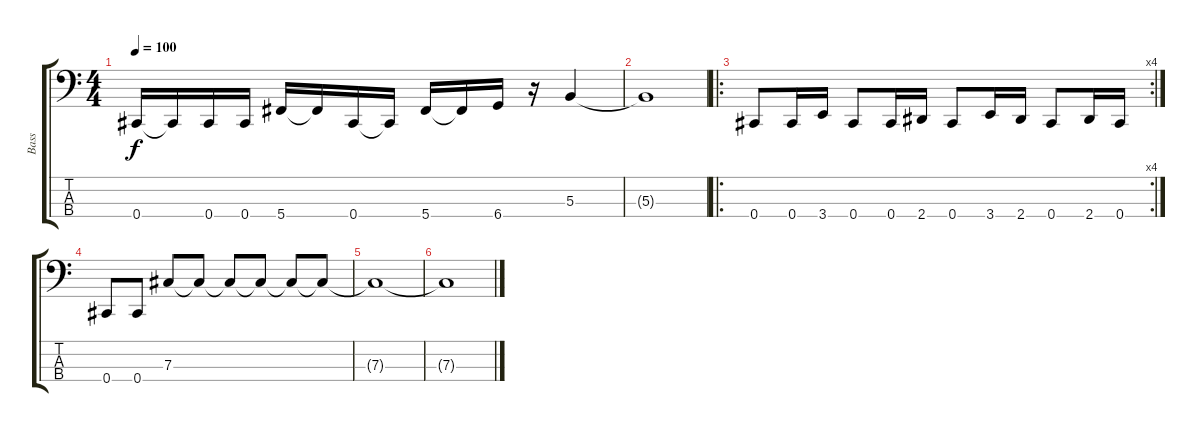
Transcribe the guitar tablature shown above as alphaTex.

\track ("Bass" "Bass") {instrument electricbasspick}
\staff {score tabs}
\tuning (E2 B1 Gb1 Db1) {hide}
\ts (4 4)
\tempo 100
\clef f4
\ks c
0.4.16{dy f} 0.4{t}.16 0.4.16 0.4.16 5.4.16 5.4{t}.16 0.4.16 0.4{t}.16 5.4.16 5.4{t}.16 6.4.16 r.16 5.3.4 |
5.3{t}.1 |
\ro
\rc 4
0.4.8 0.4.16 3.4.16 0.4.8 0.4.16 2.4.16 0.4.8 3.4.16 2.4.16 0.4.8 2.4.16 0.4.16 |
0.4.8 0.4.8 7.3.8 7.3{t}.8 7.3{t}.8 7.3{t}.8 7.3{t}.8 7.3{t}.8 |
7.3{t}.1 |
7.3{t}.1
